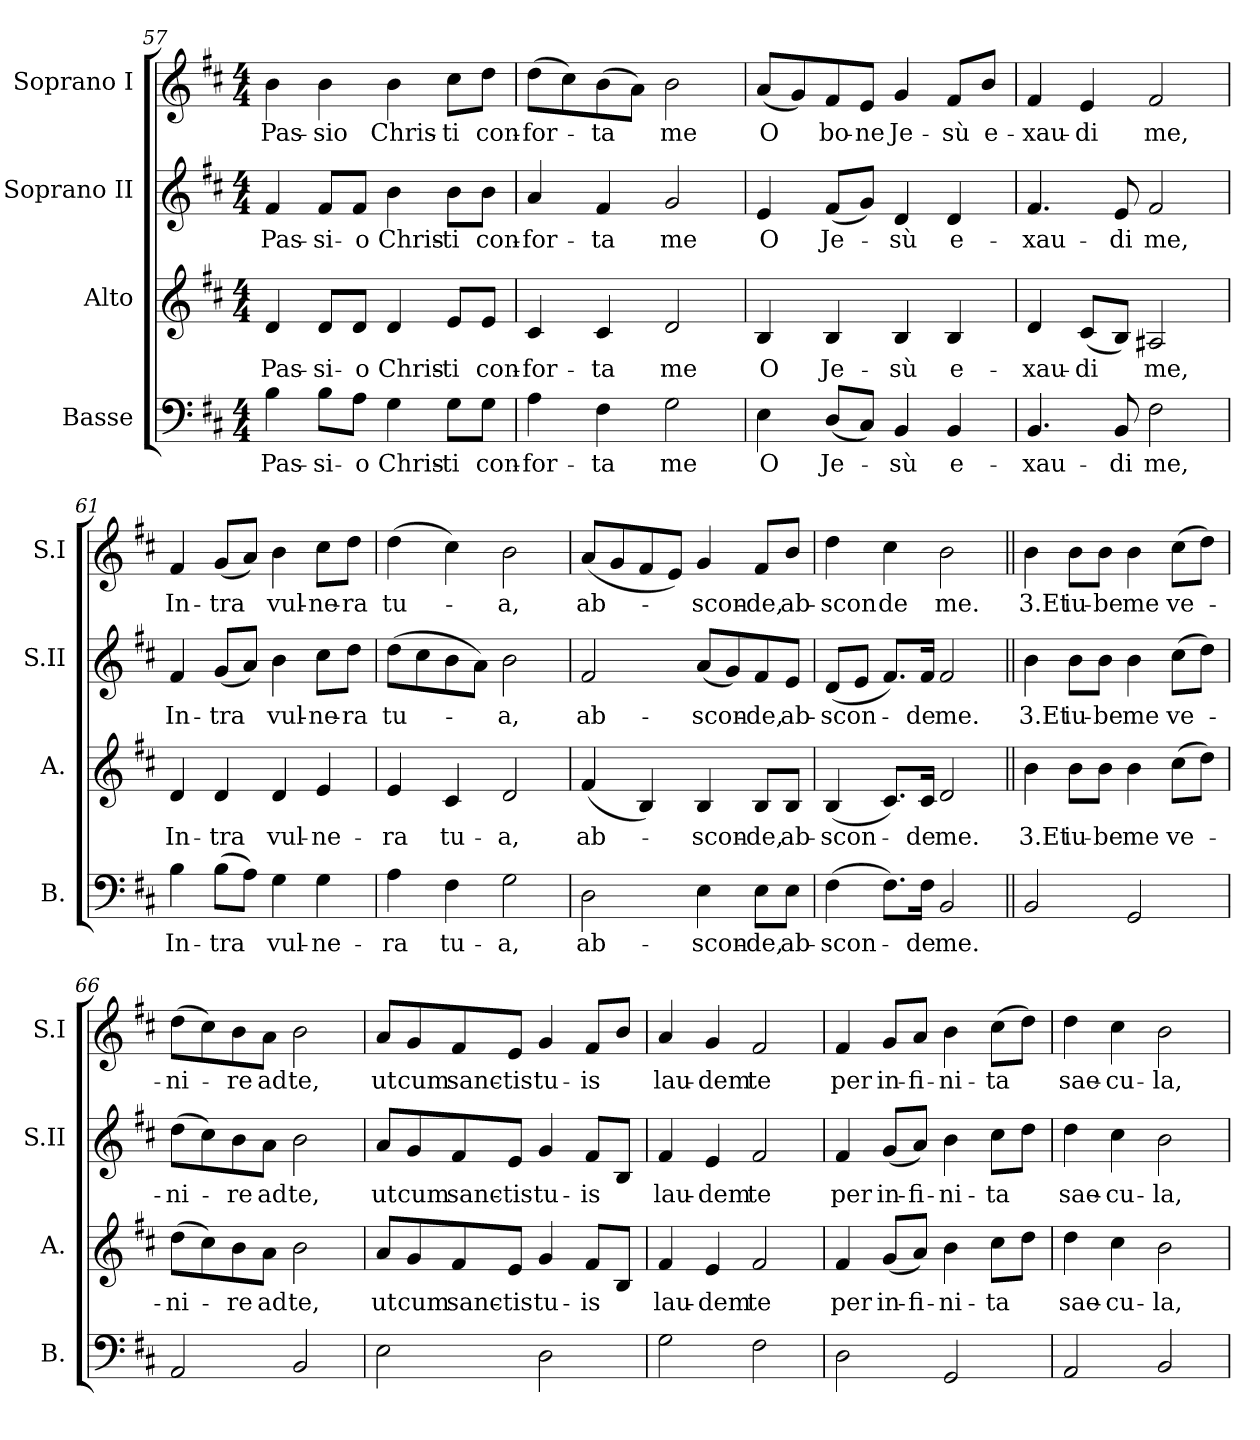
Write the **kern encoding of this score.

**kern	**text	**kern	**text	**kern	**text	**kern	**text
*part4	*part4	*part3	*part3	*part2	*part2	*part1	*part1
*staff4	*staff4	*staff3	*staff3	*staff2	*staff2	*staff1	*staff1
*I"Basse	*	*I"Alto	*	*I"Soprano II	*	*I"Soprano I	*
*I'B.	*	*I'A.	*	*I'S.II	*	*I'S.I	*
!!LO:LB:g=z
*clefF4	*	*clefG2	*	*clefG2	*	*clefG2	*
*k[f#c#]	*	*k[f#c#]	*	*k[f#c#]	*	*k[f#c#]	*
*M4/4	*	*M4/4	*	*M4/4	*	*M4/4	*
=57	=57	=57	=57	=57	=57	=57	=57
!	!LO:LY:b	!	!LO:LY:b	!	!LO:LY:b	!	!LO:LY:b
4B\	Pas-	4d/	Pas-	4f#/	Pas-	4b\	Pas-
!	!LO:LY:b	!	!LO:LY:b	!	!LO:LY:b	!	!LO:LY:b
8B\L	-si-	8d/L	-si-	8f#/L	-si-	4b\	-sio
!	!LO:LY:b	!	!LO:LY:b	!	!LO:LY:b	!	!
8A\J	-o	8d/J	-o	8f#/J	-o	.	.
!	!LO:LY:b	!	!LO:LY:b	!	!LO:LY:b	!	!LO:LY:b
4G\	Chris-	4d/	Chris-	4b\	Chris-	4b\	Chris-
!	!LO:LY:b	!	!LO:LY:b	!	!LO:LY:b	!	!LO:LY:b
8G\L	-ti	8e/L	-ti	8b\L	-ti	8cc#\L	-ti
!	!LO:LY:b	!	!LO:LY:b	!	!LO:LY:b	!	!LO:LY:b
8G\J	con-	8e/J	con-	8b\J	con-	8dd\J	con-
=58	=58	=58	=58	=58	=58	=58	=58
!	!LO:LY:b	!	!LO:LY:b	!	!LO:LY:b	!	!LO:LY:b
4A\	-for-	4c#/	-for-	4a/	-for-	(8dd\L	-for-
.	.	.	.	.	.	8cc#\)	.
!	!LO:LY:b	!	!LO:LY:b	!	!LO:LY:b	!	!LO:LY:b
4F#\	-ta	4c#/	-ta	4f#/	-ta	(8b\	-ta
.	.	.	.	.	.	8a\J)	.
!	!LO:LY:b	!	!LO:LY:b	!	!LO:LY:b	!	!LO:LY:b
2G\	me	2d/	me	2g/	me	2b\	me
=59	=59	=59	=59	=59	=59	=59	=59
!	!LO:LY:b	!	!LO:LY:b	!	!LO:LY:b	!	!LO:LY:b
4E\	O	4B/	O	4e/	O	(8a/L	O
.	.	.	.	.	.	8g/)	.
!	!LO:LY:b	!	!LO:LY:b	!	!LO:LY:b	!	!LO:LY:b
(8D/L	Je-	4B/	Je-	(8f#/L	Je-	8f#/	bo-
!	!	!	!	!	!	!	!LO:LY:b
8C#/J)	.	.	.	8g/J)	.	8e/J	-ne
!	!LO:LY:b	!	!LO:LY:b	!	!LO:LY:b	!	!LO:LY:b
4BB/	-sù	4B/	-sù	4d/	-sù	4g/	Je-
!	!LO:LY:b	!	!LO:LY:b	!	!LO:LY:b	!	!LO:LY:b
4BB/	e-	4B/	e-	4d/	e-	8f#/L	-sù
!	!	!	!	!	!	!	!LO:LY:b
.	.	.	.	.	.	8b/J	e-
=60	=60	=60	=60	=60	=60	=60	=60
!	!LO:LY:b	!	!LO:LY:b	!	!LO:LY:b	!	!LO:LY:b
4.BB/	-xau-	4d/	-xau-	4.f#/	-xau-	4f#/	-xau-
!	!	!	!LO:LY:b	!	!	!	!LO:LY:b
.	.	(8c#/L	-di	.	.	4e/	-di
!	!LO:LY:b	!	!	!	!LO:LY:b	!	!
8BB/	-di	8B/J)	.	8e/	-di	.	.
!	!LO:LY:b	!	!LO:LY:b	!	!LO:LY:b	!	!LO:LY:b
2F#\	me,	2A#X/	me,	2f#/	me,	2f#/	me,
!!LO:LB:g=z
=61	=61	=61	=61	=61	=61	=61	=61
!	!LO:LY:b	!	!LO:LY:b	!	!LO:LY:b	!	!LO:LY:b
4B\	In-	4d/	In-	4f#/	In-	4f#/	In-
!	!LO:LY:b	!	!LO:LY:b	!	!LO:LY:b	!	!LO:LY:b
(8B\L	-tra	4d/	-tra	(8g/L	-tra	(8g/L	-tra
8A\J)	.	.	.	8a/J)	.	8a/J)	.
!	!LO:LY:b	!	!LO:LY:b	!	!LO:LY:b	!	!LO:LY:b
4G\	vul-	4d/	vul-	4b\	vul-	4b\	vul-
!	!LO:LY:b	!	!LO:LY:b	!	!LO:LY:b	!	!LO:LY:b
4G\	-ne-	4e/	-ne-	8cc#\L	-ne-	8cc#\L	-ne-
!	!	!	!	!	!LO:LY:b	!	!LO:LY:b
.	.	.	.	8dd\J	-ra	8dd\J	-ra
=62	=62	=62	=62	=62	=62	=62	=62
!	!LO:LY:b	!	!LO:LY:b	!	!LO:LY:b	!	!LO:LY:b
4A\	-ra	4e/	-ra	(8dd\L	tu-	(4dd\	tu-
.	.	.	.	8cc#\	.	.	.
!	!LO:LY:b	!	!LO:LY:b	!	!	!	!
4F#\	tu-	4c#/	tu-	8b\	.	4cc#\)	.
.	.	.	.	8a\J)	.	.	.
!	!LO:LY:b	!	!LO:LY:b	!	!LO:LY:b	!	!LO:LY:b
2G\	-a,	2d/	-a,	2b\	-a,	2b\	-a,
=63	=63	=63	=63	=63	=63	=63	=63
!	!LO:LY:b	!	!LO:LY:b	!	!LO:LY:b	!	!LO:LY:b
2D\	ab-	(4f#/	ab-	2f#/	ab-	(8a/L	ab-
.	.	.	.	.	.	8g/	.
.	.	4B/)	.	.	.	8f#/	.
.	.	.	.	.	.	8e/J)	.
!	!LO:LY:b	!	!LO:LY:b	!	!LO:LY:b	!	!LO:LY:b
4E\	-scon-	4B/	-scon-	(8a/L	-scon-	4g/	-scon-
.	.	.	.	8g/)	.	.	.
!	!LO:LY:b	!	!LO:LY:b	!	!LO:LY:b	!	!LO:LY:b
8E\L	-de,	8B/L	-de,	8f#/	-de,	8f#/L	-de,
!	!LO:LY:b	!	!LO:LY:b	!	!LO:LY:b	!	!LO:LY:b
8E\J	ab-	8B/J	ab-	8e/J	ab-	8b/J	ab-
=64	=64	=64	=64	=64	=64	=64	=64
!	!LO:LY:b	!	!LO:LY:b	!	!LO:LY:b	!	!LO:LY:b
(4F#\	-scon-	(4B/	-scon-	(8d/L	-scon-	4dd\	-scon
.	.	.	.	8e/J	.	.	.
!	!	!	!	!	!	!	!LO:LY:b
8.F#\L)	.	8.c#/L)	.	8.f#/L)	.	4cc#\	de
!	!LO:LY:b	!	!LO:LY:b	!	!LO:LY:b	!	!
16F#\Jk	-de	16c#/Jk	-de	16f#/Jk	-de	.	.
!	!LO:LY:b	!	!LO:LY:b	!	!LO:LY:b	!	!LO:LY:b
2BB/	me.	2d/	me.	2f#/	me.	2b\	me.
!!LO:PB:g=z
=65||	=65||	=65||	=65||	=65||	=65||	=65||	=65||
!	!	!	!LO:LY:b	!	!LO:LY:b	!	!LO:LY:b
2BB/	.	4b\	3.Et	4b\	3.Et	4b\	3.Et
!	!	!	!LO:LY:b	!	!LO:LY:b	!	!LO:LY:b
.	.	8b\L	iu-	8b\L	iu-	8b\L	iu-
!	!	!	!LO:LY:b	!	!LO:LY:b	!	!LO:LY:b
.	.	8b\J	-be	8b\J	-be	8b\J	-be
!	!	!	!LO:LY:b	!	!LO:LY:b	!	!LO:LY:b
2GG/	.	4b\	me	4b\	me	4b\	me
!	!	!	!LO:LY:b	!	!LO:LY:b	!	!LO:LY:b
.	.	(8cc#\L	ve-	(8cc#\L	ve-	(8cc#\L	ve-
.	.	8dd\J)	.	8dd\J)	.	8dd\J)	.
=66	=66	=66	=66	=66	=66	=66	=66
!	!	!	!LO:LY:b	!	!LO:LY:b	!	!LO:LY:b
2AA/	.	(8dd\L	-ni-	(8dd\L	-ni-	(8dd\L	-ni-
.	.	8cc#\)	.	8cc#\)	.	8cc#\)	.
!	!	!	!LO:LY:b	!	!LO:LY:b	!	!LO:LY:b
.	.	8b\	-re	8b\	-re	8b\	-re
!	!	!	!LO:LY:b	!	!LO:LY:b	!	!LO:LY:b
.	.	8a\J	ad	8a\J	ad	8a\J	ad
!	!	!	!LO:LY:b	!	!LO:LY:b	!	!LO:LY:b
2BB/	.	2b\	te,	2b\	te,	2b\	te,
=67	=67	=67	=67	=67	=67	=67	=67
!	!	!	!LO:LY:b	!	!LO:LY:b	!	!LO:LY:b
2E\	.	8a/L	ut	8a/L	ut	8a/L	ut
!	!	!	!LO:LY:b	!	!LO:LY:b	!	!LO:LY:b
.	.	8g/	cum	8g/	cum	8g/	cum
!	!	!	!LO:LY:b	!	!LO:LY:b	!	!LO:LY:b
.	.	8f#/	sanc-	8f#/	sanc-	8f#/	sanc-
!	!	!	!LO:LY:b	!	!LO:LY:b	!	!LO:LY:b
.	.	8e/J	-tis	8e/J	-tis	8e/J	-tis
!	!	!	!LO:LY:b	!	!LO:LY:b	!	!LO:LY:b
2D\	.	4g/	tu-	4g/	tu-	4g/	tu-
!	!	!	!LO:LY:b	!	!LO:LY:b	!	!LO:LY:b
.	.	8f#/L	-is	8f#/L	-is	8f#/L	-is
.	.	8B/J	.	8B/J	.	8b/J	.
=68	=68	=68	=68	=68	=68	=68	=68
!	!	!	!LO:LY:b	!	!LO:LY:b	!	!LO:LY:b
2G\	.	4f#/	lau-	4f#/	lau-	4a/	lau-
!	!	!	!LO:LY:b	!	!LO:LY:b	!	!LO:LY:b
.	.	4e/	-dem	4e/	-dem	4g/	-dem
!	!	!	!LO:LY:b	!	!LO:LY:b	!	!LO:LY:b
2F#\	.	2f#/	te	2f#/	te	2f#/	te
!!LO:LB:g=z
=69	=69	=69	=69	=69	=69	=69	=69
!	!	!	!LO:LY:b	!	!LO:LY:b	!	!LO:LY:b
2D\	.	4f#/	per	4f#/	per	4f#/	per
!	!	!	!LO:LY:b	!	!LO:LY:b	!	!LO:LY:b
.	.	(8g/L	in-	(8g/L	in-	8g/L	in-
!	!	!	!LO:LY:b	!	!LO:LY:b	!	!LO:LY:b
.	.	8a/J)	-fi-	8a/J)	-fi-	8a/J	-fi-
!	!	!	!LO:LY:b	!	!LO:LY:b	!	!LO:LY:b
2GG/	.	4b\	-ni-	4b\	-ni-	4b\	-ni-
!	!	!	!LO:LY:b	!	!LO:LY:b	!	!LO:LY:b
.	.	8cc#\L	-ta	8cc#\L	-ta	(8cc#\L	-ta
.	.	8dd\J	.	8dd\J	.	8dd\J)	.
=70	=70	=70	=70	=70	=70	=70	=70
!	!	!	!LO:LY:b	!	!LO:LY:b	!	!LO:LY:b
2AA/	.	4dd\	sae-	4dd\	sae-	4dd\	sae-
!	!	!	!LO:LY:b	!	!LO:LY:b	!	!LO:LY:b
.	.	4cc#\	-cu-	4cc#\	-cu-	4cc#\	-cu-
!	!	!	!LO:LY:b	!	!LO:LY:b	!	!LO:LY:b
2BB/	.	2b\	-la,	2b\	-la,	2b\	-la,
=	=	=	=	=	=	=	=
*-	*-	*-	*-	*-	*-	*-	*-
